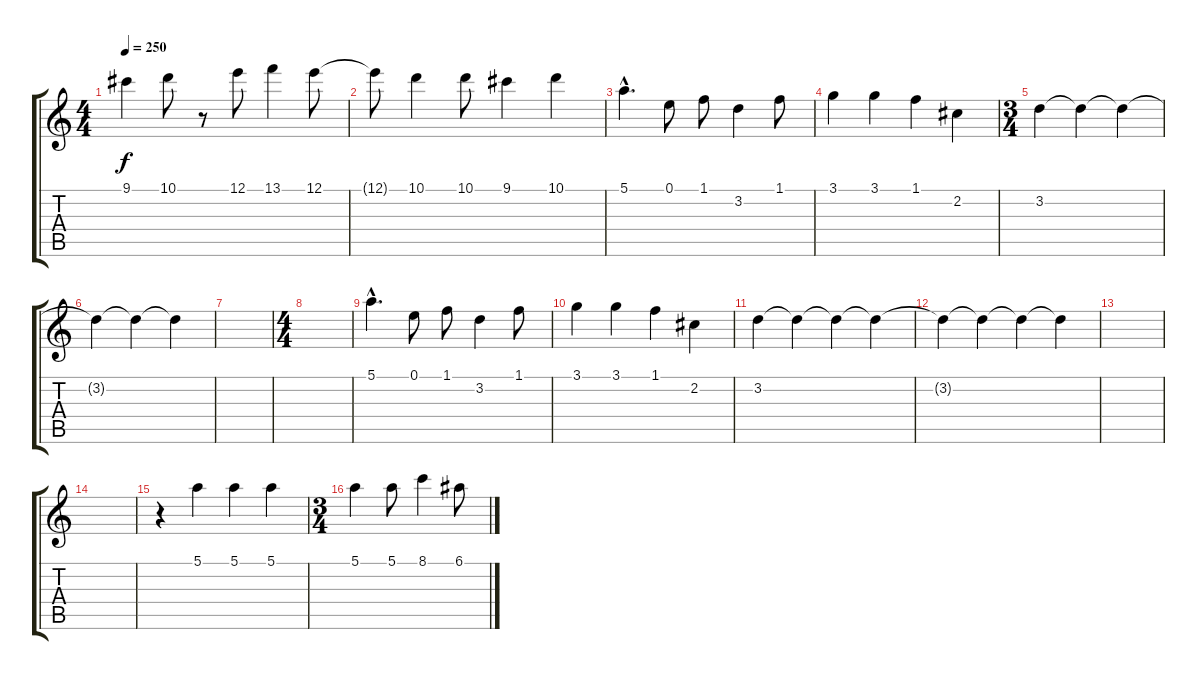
\track "" {instrument percussiveorgan}
\staff {score tabs}
\tuning (E5 B4 G4 D4 A3 E3) {hide}
\ts (4 4)
\tempo 250
\clef g2
\ks c
9.1.4{dy f} 10.1.8 r.8 12.1.8 13.1.4 12.1.8 |
12.1{t}.8 10.1.4 10.1.8 9.1.4 10.1.4 |
5.1{hac}.4{d} 0.1.8 1.1.8 3.2.4 1.1.8 |
3.1.4 3.1.4 1.1.4 2.2.4 |
\ts (3 4)
3.2.4 3.2{t}.4 3.2{t}.4 |
3.2{t}.4 3.2{t}.4 3.2{t}.4 |
|
\ts (4 4)
|
5.1{hac}.4{d} 0.1.8 1.1.8 3.2.4 1.1.8 |
3.1.4 3.1.4 1.1.4 2.2.4 |
3.2.4 3.2{t}.4 3.2{t}.4 3.2{t}.4 |
3.2{t}.4 3.2{t}.4 3.2{t}.4 3.2{t}.4 |
|
|
r.4 5.1.4 5.1.4 5.1.4 |
\ts (3 4)
5.1.4 5.1.8 8.1.4 6.1.8
